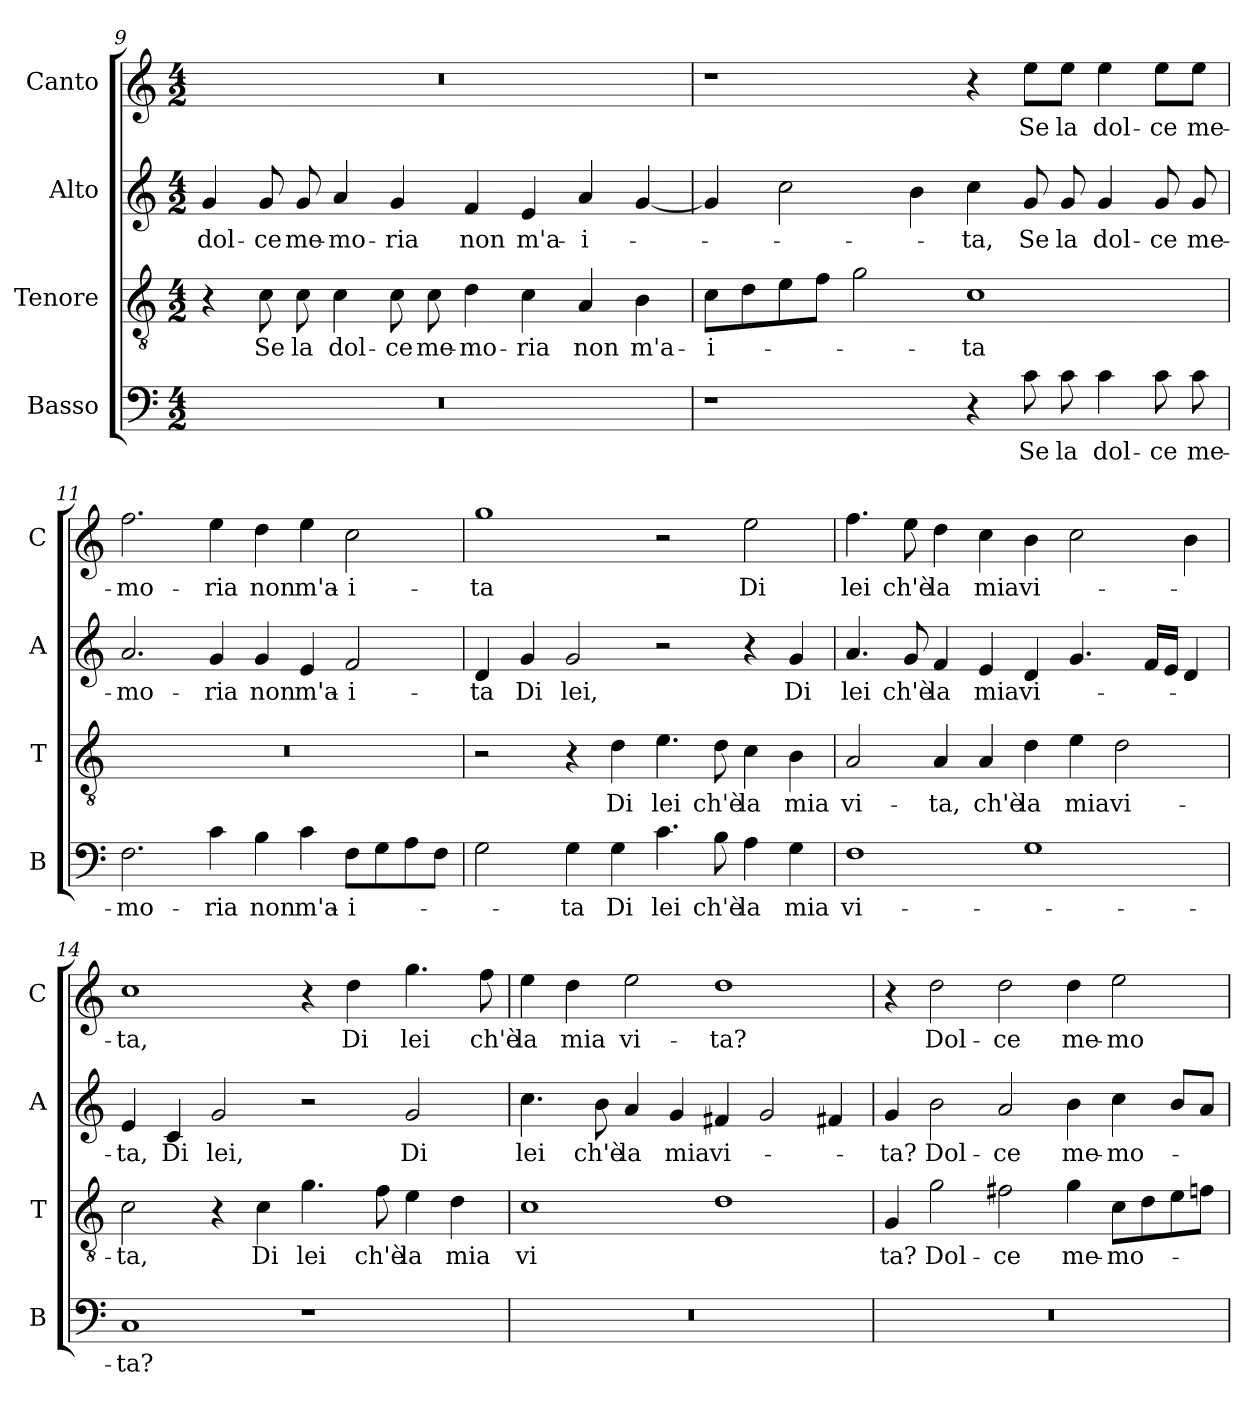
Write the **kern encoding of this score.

**kern	**text	**kern	**text	**kern	**text	**kern	**text
*part4	*part4	*part3	*part3	*part2	*part2	*part1	*part1
*staff4	*staff4	*staff3	*staff3	*staff2	*staff2	*staff1	*staff1
*I"Basso	*	*I"Tenore	*	*I"Alto	*	*I"Canto	*
*I'B	*	*I'T	*	*I'A	*	*I'C	*
*clefF4	*	*clefGv2	*	*clefG2	*	*clefG2	*
*k[]	*	*k[]	*	*k[]	*	*k[]	*
*C:	*	*C:	*	*C:	*	*C:	*
*M4/2	*	*M4/2	*	*M4/2	*	*M4/2	*
=9	=9	=9	=9	=9	=9	=9	=9
0r	.	4r	.	4g	dol-	0r	.
.	.	8c	Se	8g	-ce	.	.
.	.	8c	la	8g	me-	.	.
.	.	4c	dol-	4a	-mo-	.	.
.	.	8c	-ce	4g	-ria	.	.
.	.	8c	me-	.	.	.	.
.	.	4d	-mo-	4f	non	.	.
.	.	4c	-ria	4e	m'a-	.	.
.	.	4A	non	4a	-i-	.	.
.	.	4B	m'a-	[4g	.	.	.
=10	=10	=10	=10	=10	=10	=10	=10
1r	.	8cL	-i-	4g]	.	1r	.
.	.	8d	.	.	.	.	.
.	.	8e	.	2cc	.	.	.
.	.	8fJ	.	.	.	.	.
.	.	2g	.	.	.	.	.
.	.	.	.	4b	.	.	.
4r	.	1c	-ta	4cc	-ta,	4r	.
8c	Se	.	.	8g	Se	8ee\L	Se
8c	la	.	.	8g	la	8ee\J	la
4c	dol-	.	.	4g	dol-	4ee	dol-
8c	-ce	.	.	8g	-ce	8ee\L	-ce
8c	me-	.	.	8g	me-	8ee\J	me-
=11	=11	=11	=11	=11	=11	=11	=11
2.F	-mo-	0r	.	2.a	-mo-	2.ff	-mo-
4c	-ria	.	.	4g	-ria	4ee	-ria
4B	non	.	.	4g	non	4dd	non
4c	m'a-	.	.	4e	m'a-	4ee	m'a-
8FL	-i-	.	.	2f	-i-	2cc	-i-
8G	.	.	.	.	.	.	.
8A	.	.	.	.	.	.	.
8FJ	.	.	.	.	.	.	.
=12	=12	=12	=12	=12	=12	=12	=12
2G	.	2r	.	4d	-ta	1gg	-ta
.	.	.	.	4g	Di	.	.
4G	-ta	4r	.	2g	lei,	.	.
4G	Di	4d	Di	.	.	.	.
4.c	lei	4.e	lei	2r	.	2r	.
8B	ch'è	8d	ch'è	.	.	.	.
4A	la	4c	la	4r	.	2ee	Di
4G	mia	4B	mia	4g	Di	.	.
=13	=13	=13	=13	=13	=13	=13	=13
1F	vi-	2A	vi-	4.a	lei	4.ff	lei
.	.	.	.	8g	ch'è	8ee	ch'è
.	.	4A	-ta,	4f	la	4dd	la
.	.	4A	ch'è	4e	mia	4cc	mia
1G	.	4d	la	4d	vi-	4b	vi-
.	.	4e	mia	4.g	.	2cc	.
.	.	2d	vi-	.	.	.	.
.	.	.	.	16fLL	.	.	.
.	.	.	.	16eJJ	.	.	.
.	.	.	.	4d	.	4b	.
=14	=14	=14	=14	=14	=14	=14	=14
1C	-ta?	2c	-ta,	4e	-ta,	1cc	-ta,
.	.	.	.	4c	Di	.	.
.	.	4r	.	2g	lei,	.	.
.	.	4c	Di	.	.	.	.
1r	.	4.g	lei	2r	.	4r	.
.	.	.	.	.	.	4dd	Di
.	.	8f	ch'è	.	.	.	.
.	.	4e	la	2g	Di	4.gg	lei
.	.	4d	mia	.	.	.	.
.	.	.	.	.	.	8ff	ch'è
=15	=15	=15	=15	=15	=15	=15	=15
0r	.	1c	vi-	4.cc	lei	4ee	la
.	.	.	.	.	.	4dd	mia
.	.	.	.	8b	ch'è	.	.
.	.	.	.	4a	la	2ee	vi-
.	.	.	.	4g	mia	.	.
.	.	1d	--	4f#X	vi-	1dd	-ta?
.	.	.	.	2g	.	.	.
.	.	.	.	4f#X	.	.	.
=16	=16	=16	=16	=16	=16	=16	=16
0r	.	4G	-ta?	4g	-ta?	4r	.
.	.	2g	Dol-	2b	Dol-	2dd	Dol-
.	.	2f#X	-ce	2a	-ce	2dd	-ce
.	.	4g	me-	4b	me-	4dd	me-
.	.	8cL	-mo-	4cc	-mo-	2ee	-mo-
.	.	8d	.	.	.	.	.
.	.	8e	.	8bL	.	.	.
.	.	8fnJ	.	8aJ	.	.	.
=	=	=	=	=	=	=	=
*-	*-	*-	*-	*-	*-	*-	*-
